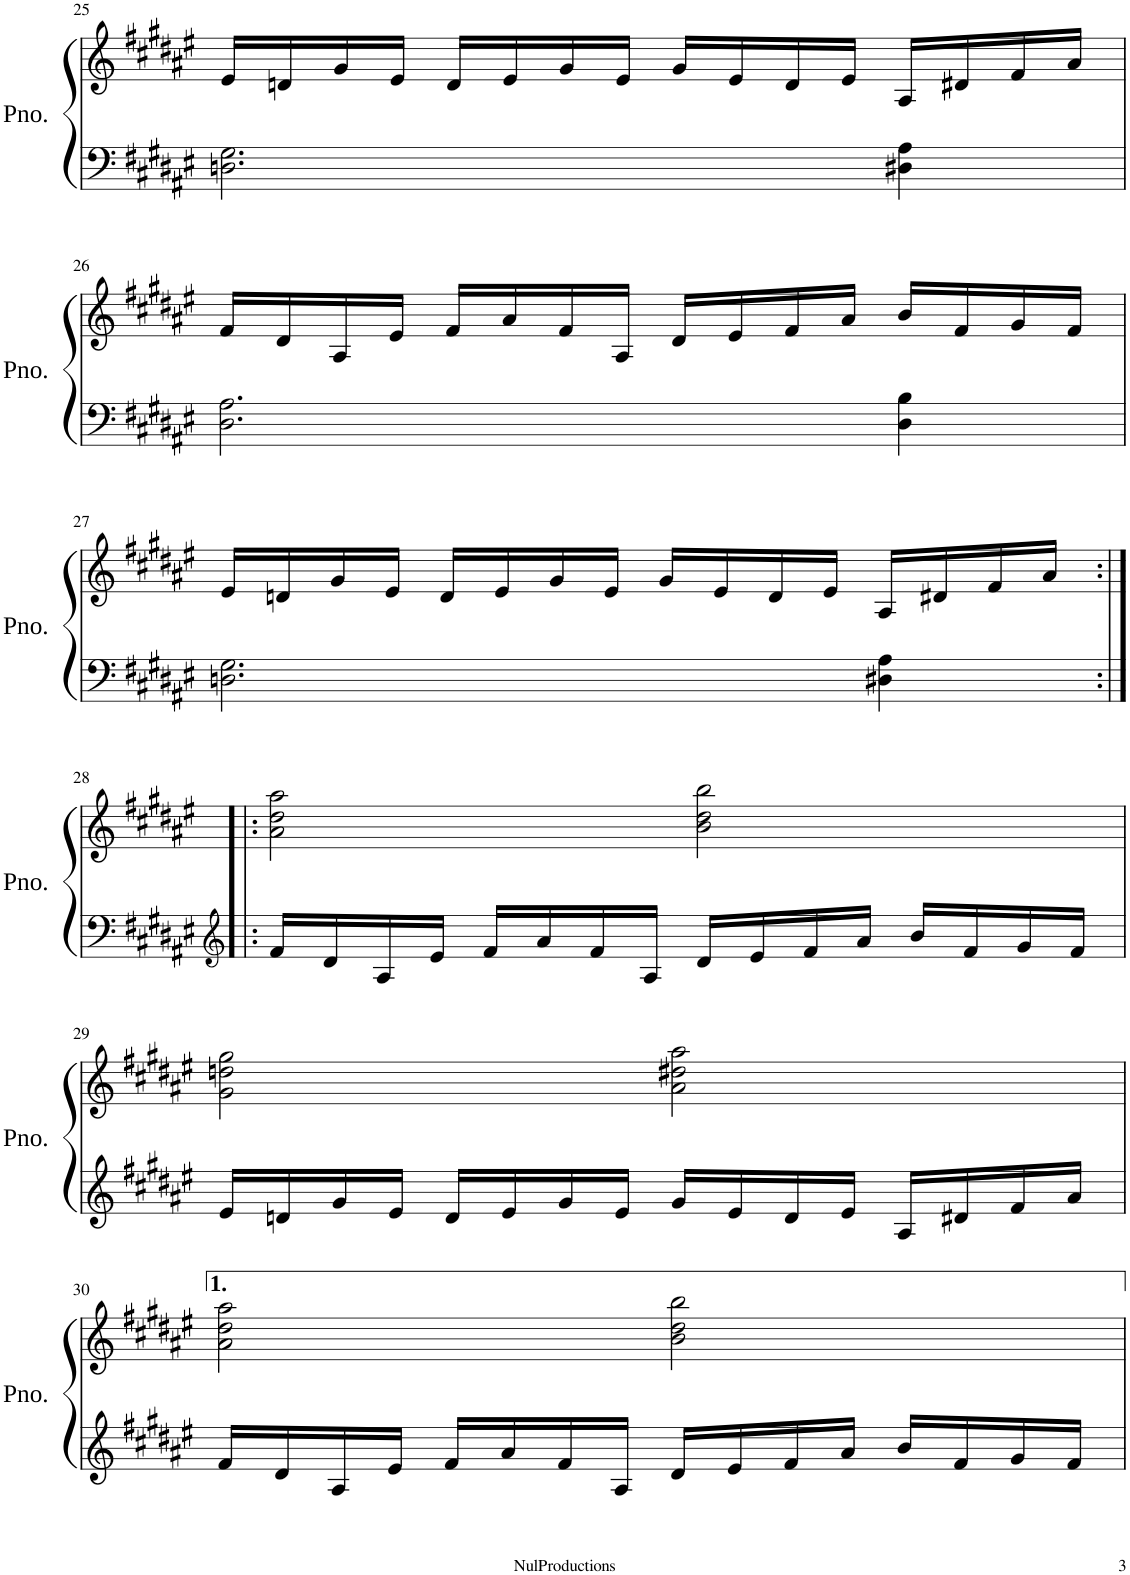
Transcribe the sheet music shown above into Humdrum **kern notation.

**kern	**kern
*part1	*part1
*staff2	*staff1
*I"Piano	*
*I'Pno.	*
!!LO:PB:g=z
*clefF4	*clefG2
*k[f#c#g#d#a#e#]	*k[f#c#g#d#a#e#]
*M4/4	*M4/4
=25	=25
2.Dn\ 2.G#\	16e#/LL
.	16dn/
.	16g#/
.	16e#/JJ
.	16d/LL
.	16e#/
.	16g#/
.	16e#/JJ
.	16g#/LL
.	16e#/
.	16d/
.	16e#/JJ
4D#X\ 4A#\	16A#/LL
.	16d#X/
.	16f#/
.	16a#/JJ
!!LO:LB:g=z
=26	=26
2.D#\ 2.A#\	16f#/LL
.	16d#/
.	16A#/
.	16e#/JJ
.	16f#/LL
.	16a#/
.	16f#/
.	16A#/JJ
.	16d#/LL
.	16e#/
.	16f#/
.	16a#/JJ
4D#\ 4B\	16b/LL
.	16f#/
.	16g#/
.	16f#/JJ
!!LO:LB:g=z
=27	=27
2.Dn\ 2.G#\	16e#/LL
.	16dn/
.	16g#/
.	16e#/JJ
.	16d/LL
.	16e#/
.	16g#/
.	16e#/JJ
.	16g#/LL
.	16e#/
.	16d/
.	16e#/JJ
4D#X\ 4A#\	16A#/LL
.	16d#X/
.	16f#/
.	16a#/JJ
!!LO:LB:g=z
=28:|!|:	=28:|!|:
*clefG2	*
16f#/LL	2a#\ 2dd#\ 2aa#\
16d#/	.
16A#/	.
16e#/JJ	.
16f#/LL	.
16a#/	.
16f#/	.
16A#/JJ	.
16d#/LL	2b\ 2dd#\ 2bb\
16e#/	.
16f#/	.
16a#/JJ	.
16b/LL	.
16f#/	.
16g#/	.
16f#/JJ	.
!!LO:LB:g=z
=29	=29
16e#/LL	2g#\ 2ddn\ 2gg#\
16dn/	.
16g#/	.
16e#/JJ	.
16d/LL	.
16e#/	.
16g#/	.
16e#/JJ	.
16g#/LL	2a#\ 2dd#X\ 2aa#\
16e#/	.
16d/	.
16e#/JJ	.
16A#/LL	.
16d#X/	.
16f#/	.
16a#/JJ	.
!!LO:LB:g=z
=30	=30
16f#/LL	2a#\ 2dd#\ 2aa#\
16d#/	.
16A#/	.
16e#/JJ	.
16f#/LL	.
16a#/	.
16f#/	.
16A#/JJ	.
16d#/LL	2b\ 2dd#\ 2bb\
16e#/	.
16f#/	.
16a#/JJ	.
16b/LL	.
16f#/	.
16g#/	.
16f#/JJ	.
=	=
*-	*-
